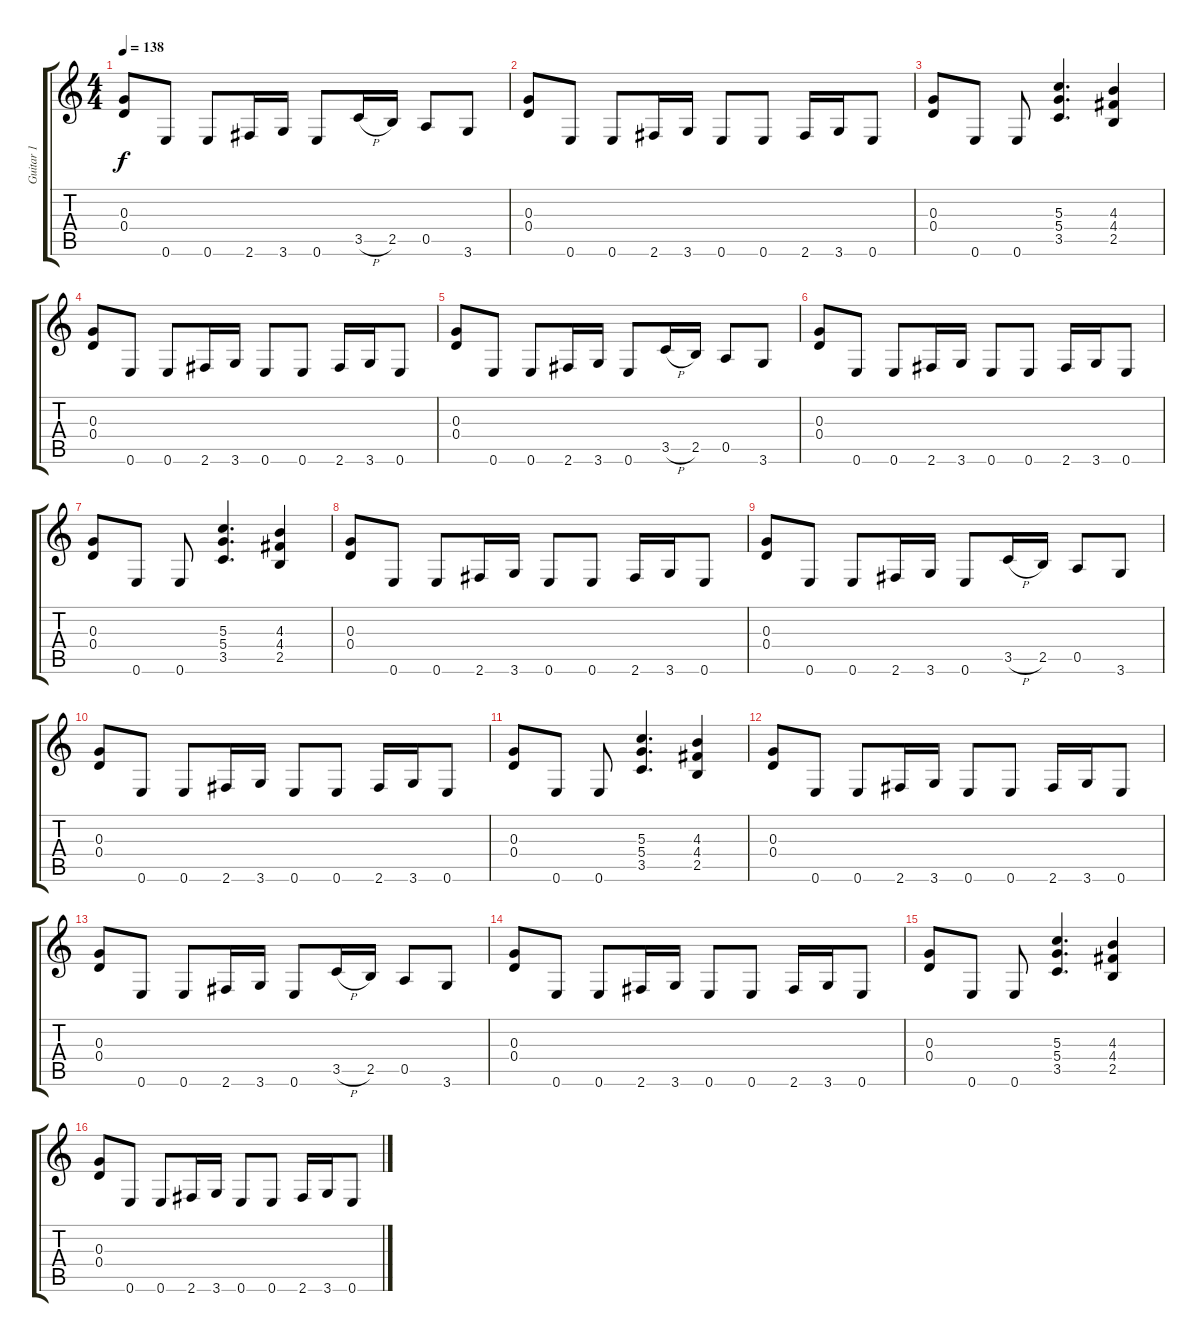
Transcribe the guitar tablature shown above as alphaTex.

\track ("Guitar 1" "Guitar 1") {instrument overdrivenguitar}
\staff {score tabs}
\tuning (E4 B3 G3 D3 A2 E2) {hide}
\ts (4 4)
\tempo 138
\clef g2
\ks c
(0.3 0.4).8{dy f} 0.6.8 0.6.8 2.6.16 3.6.16 0.6.8 3.5{h}.16 2.5.16 0.5.8 3.6.8 |
(0.3 0.4).8 0.6.8 0.6.8 2.6.16 3.6.16 0.6.8 0.6.8 2.6.16 3.6.16 0.6.8 |
(0.3 0.4).8 0.6.8 0.6.8 (5.3 5.4 3.5).4{d} (4.3 4.4 2.5).4 |
(0.3 0.4).8 0.6.8 0.6.8 2.6.16 3.6.16 0.6.8 0.6.8 2.6.16 3.6.16 0.6.8 |
(0.3 0.4).8 0.6.8 0.6.8 2.6.16 3.6.16 0.6.8 3.5{h}.16 2.5.16 0.5.8 3.6.8 |
(0.3 0.4).8 0.6.8 0.6.8 2.6.16 3.6.16 0.6.8 0.6.8 2.6.16 3.6.16 0.6.8 |
(0.3 0.4).8 0.6.8 0.6.8 (5.3 5.4 3.5).4{d} (4.3 4.4 2.5).4 |
(0.3 0.4).8 0.6.8 0.6.8 2.6.16 3.6.16 0.6.8 0.6.8 2.6.16 3.6.16 0.6.8 |
(0.3 0.4).8 0.6.8 0.6.8 2.6.16 3.6.16 0.6.8 3.5{h}.16 2.5.16 0.5.8 3.6.8 |
(0.3 0.4).8 0.6.8 0.6.8 2.6.16 3.6.16 0.6.8 0.6.8 2.6.16 3.6.16 0.6.8 |
(0.3 0.4).8 0.6.8 0.6.8 (5.3 5.4 3.5).4{d} (4.3 4.4 2.5).4 |
(0.3 0.4).8 0.6.8 0.6.8 2.6.16 3.6.16 0.6.8 0.6.8 2.6.16 3.6.16 0.6.8 |
(0.3 0.4).8 0.6.8 0.6.8 2.6.16 3.6.16 0.6.8 3.5{h}.16 2.5.16 0.5.8 3.6.8 |
(0.3 0.4).8 0.6.8 0.6.8 2.6.16 3.6.16 0.6.8 0.6.8 2.6.16 3.6.16 0.6.8 |
(0.3 0.4).8 0.6.8 0.6.8 (5.3 5.4 3.5).4{d} (4.3 4.4 2.5).4 |
(0.3 0.4).8 0.6.8 0.6.8 2.6.16 3.6.16 0.6.8 0.6.8 2.6.16 3.6.16 0.6.8
